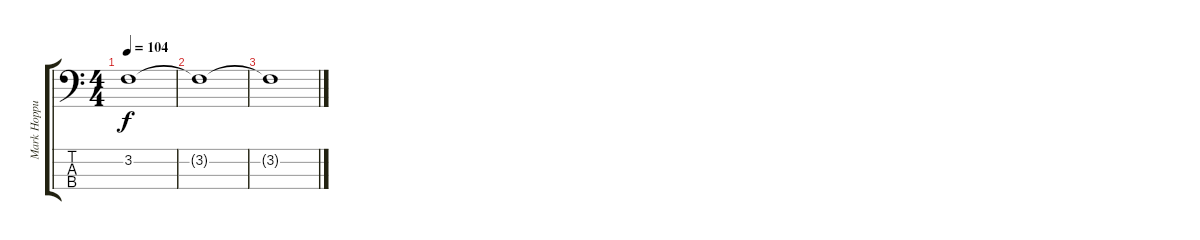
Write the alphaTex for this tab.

\track ("Mark Hoppus - Bass" "Mark Hoppu") {instrument electricbasspick}
\staff {score tabs}
\tuning (G2 D2 A1 E1) {hide}
\ts (4 4)
\tempo 104
\clef f4
\ks c
3.2{t}.1{dy f} |
3.2{t}.1 |
3.2{t}.1
